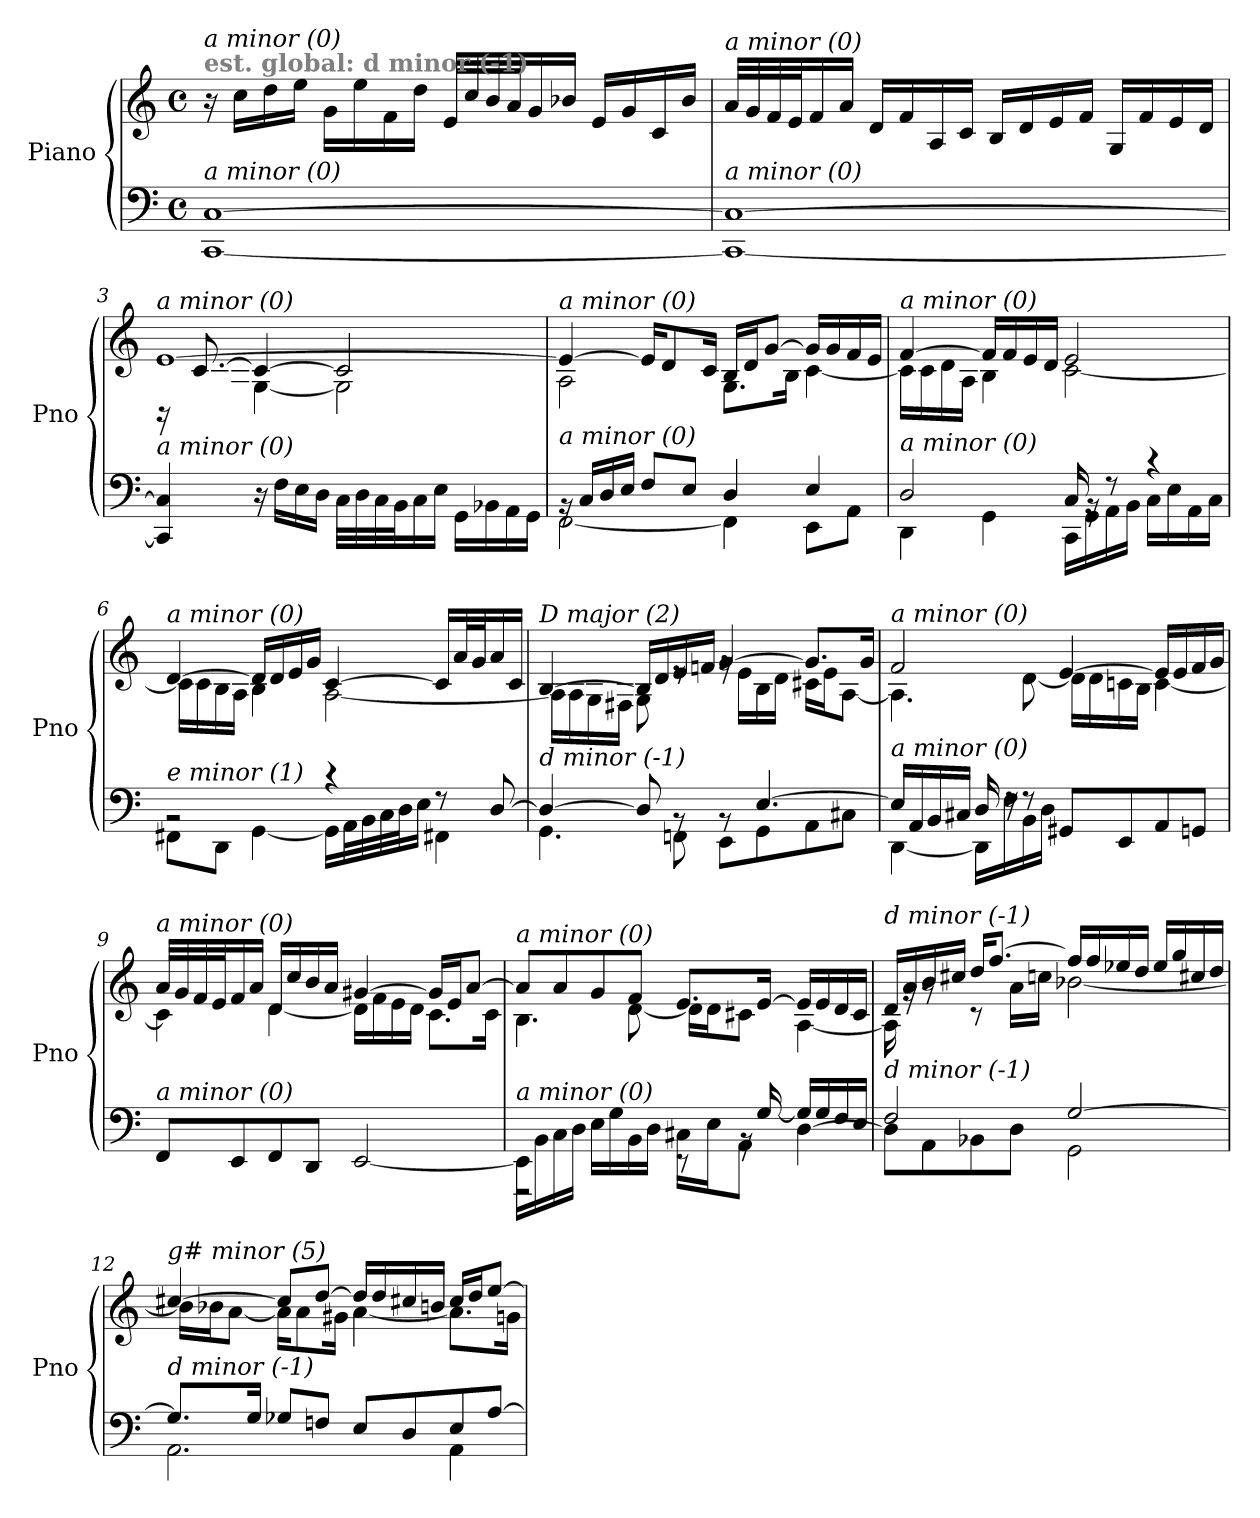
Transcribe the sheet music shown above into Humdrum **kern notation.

**kern	**kern
*part1	*part1
*staff2	*staff1
*I"Piano	*
*I'Pno	*
*clefF4	*clefG2
*k[]	*k[]
*M4/4	*M4/4
*met(c)	*met(c)
=1	=1
!	!LO:TX:a:B:color=#808080:t=est. global&colon; d minor (-1)
!	!LO:TX:i:t=a minor (0)
!LO:TX:i:t=a minor (0)	!
[1CC [1C	16r
.	16cc\LL
.	16dd\
.	16ee\JJ
.	16g\LL
.	16ee\
.	16f\
.	16dd\JJ
.	32e/LLL
.	32cc/
.	32b/
.	32a/J
.	16g/
.	16b-X/JJ
.	16e/LL
.	16g/
.	16c/
.	16b-/JJ
=2	=2
!	!LO:TX:i:t=a minor (0)
!LO:TX:i:t=a minor (0)	!
1CC_ 1C_	32a/LLL
.	32g/
.	32f/
.	32e/J
.	16f/
.	16a/JJ
.	16d/LL
.	16f/
.	16A/
.	16c/JJ
.	16B/LL
.	16d/
.	16e/
.	16f/JJ
.	16G/LL
.	16f/
.	16e/
.	16d/JJ
!!LO:LB:g=z
=3	=3
*^	*^
*	*	*	*^
!	!	!LO:TX:i:t=a minor (0)	!	!
!LO:TX:i:t=a minor (0)	!	!	!	!
16ryy	4CC/] 4C/]	[1e	16ryy	16rBB
2...ryy	.	.	16c\LLyy	[8.c/
.	.	.	16B\	.
.	.	.	16A\JJ	.
.	16r	.	[4G\	4c/_
.	16F\LL	.	.	.
.	16E\	.	.	.
.	16D\JJ	.	.	.
.	32C\LLL	.	2G\]	2c/]
.	32D\	.	.	.
.	32C\	.	.	.
.	32BB\J	.	.	.
.	16C\	.	.	.
.	16E\JJ	.	.	.
.	16GG\LL	.	.	.
.	16BB-X\	.	.	.
.	16AA\	.	.	.
.	16GG\JJ	.	.	.
*	*	*	*v	*v
=4	=4	=4	=4
!	!	!LO:TX:i:t=a minor (0)	!
!LO:TX:i:t=a minor (0)	!	!	!
16rBB	[2FF\	4e/_	2A\
16C/LL	.	.	.
16D/	.	.	.
16E/JJ	.	.	.
8F/L	.	16e/KL]	.
.	.	8d/	.
8E/J	.	.	.
.	.	16c/Jk	.
4D/	4FF\]	16B/LL	8.G\L
.	.	16d/J	.
.	.	[8g/J	.
.	.	.	16B\Jk
4E/	8EE\L	16g/LL]	[4c\
.	.	16g/	.
.	8AA\J	16f/	.
.	.	16e/JJ	.
=5	=5	=5	=5
!	!	!LO:TX:i:t=a minor (0)	!
!LO:TX:i:t=a minor (0)	!	!	!
2D/	4DD\	[4f/	16c\LL]
.	.	.	16c\
.	.	.	16d\
.	.	.	16A\JJ
.	4GG\	16f/LL]	4B\
.	.	16f/	.
.	.	16e/	.
.	.	16d/JJ	.
16C/	16CC\LL	2e/	[2c\
16rBB	16GG\	.	.
8r	16AA\	.	.
.	16BB\JJ	.	.
4r	16C\LL	.	.
.	16E\	.	.
.	16AA\	.	.
.	16C\JJ	.	.
!!LO:LB:g=z	!!
=6	=6	=6	=6
!	!	!LO:TX:i:t=a minor (0)	!
!LO:TX:i:t=e minor (1)	!	!	!
2rBB	8FF#X\L	[4d/	16c\LL]
.	.	.	16c\
.	8DD\J	.	16B\
.	.	.	16A\JJ
.	[4GG\	16d/LL]	4B\
.	.	16d/	.
.	.	16e/	.
.	.	16g/JJ	.
4r	16GG\LL]	[4c/	[2A\
.	32AA\L	.	.
.	32BB\	.	.
.	32C\	.	.
.	32D\J	.	.
.	16E\JJ	.	.
8r	4FF#X\	16c/LL]	.
.	.	32a/L	.
.	.	32g/J	.
[8D/	.	16a/	.
.	.	16c/JJ	.
=7	=7	=7	=7
!	!	!LO:TX:i:t=D major (2)	!
!LO:TX:i:t=d minor (-1)	!	!	!
4D/_	4.GG\	[4B/	16A\LL]
.	.	.	16A\
.	.	.	16G\
.	.	.	16F#X\JJ
8D/]	.	16B/LL]	8G\
.	.	16d/	.
8rBB	8FFn\	16e/	8re
.	.	16fn/JJ	.
8rBB	8EE\L	[4g/	16rg
.	.	.	16e\LL
[4.E/	8GG\	.	16B\
.	.	.	16d\JJ
.	8AA\	8.g/L]	16c#X\LL
.	.	.	16e\J
.	8C#X\J	.	[8A\J
.	.	16g/Jk	.
!!LO:LB:g=z
=8	=8	=8	=8
*	*	*	*^
!	!	!LO:TX:i:t=a minor (0)	!	!
!LO:TX:i:t=a minor (0)	!	!	!	!
16E/LL]	[4DD\	2f/	4.A\]	2ryy
16AA/	.	.	.	.
16BB/	.	.	.	.
16C#X/JJ	.	.	.	.
16D/	16DD\LL]	.	.	.
16rF	16F\	.	.	.
8rF	16BB\	.	[8d\	.
.	16D\JJ	.	.	.
8GG#X/L	2ryy	[4e/	16d\LL]	2ryy
.	.	.	16d\	.
8EE/	.	.	16cn\	.
.	.	.	16B\JJ	.
8AA/	.	16e/LL]	[4c\	.
.	.	16e/	.	.
8GGn/J	.	16f/	.	.
.	.	16g/JJ	.	.
*v	*v	*	*	*
*	*	*v	*v
=9	=9	=9
!	!LO:TX:i:t=a minor (0)	!
!LO:TX:i:t=a minor (0)	!	!
8FF/L	32a/LLL	4c\]
.	32g/	.
.	32f/	.
.	32e/J	.
8EE/	16f/	.
.	16a/JJ	.
8FF/	16d/LL	[4d\
.	16cc/	.
8DD/J	16b/	.
.	16a/JJ	.
[2EE/	[4g#X/	16d\LL]
.	.	16f\
.	.	16e\
.	.	16d\JJ
.	16g#/LL]	8.c\L
.	16e/J	.
.	[8a/J	.
.	.	16c\Jk
!!LO:LB:g=z	!!
=10	=10	=10
*^	*	*
!	!	!LO:TX:i:t=a minor (0)	!
!LO:TX:i:t=a minor (0)	!	!	!
16EE\LL]	2r	8a/L]	4.B\
16BB\	.	.	.
16C\	.	8a/	.
16D\JJ	.	.	.
16E\LL	.	8g/	.
16G\	.	.	.
16BB\	.	8f/J	[8d\
16D\JJ	.	.	.
16C#X\LL	8r	8.e/L	16d\LL]
16E\J	.	.	16d\J
8AA\J	16rBB	.	8c#X\J
.	[16G/	[16e/Jk	.
[4D\	16G/LL]	16e/LL]	[4A\
.	16G/	16e/	.
.	16F/	16d/	.
.	16E/JJ	16c#/JJ	.
=11	=11	=11	=11
!	!	!LO:TX:i:t=d minor (-1)	!
!LO:TX:i:t=d minor (-1)	!	!	!
8D\L]	2F/	16d/LL	16A\]
.	.	16a/	16rg
8AA\	.	16bi/	8rg
.	.	16cc#X/JJ	.
8BB-X\	.	16dd/KL	8r
.	.	[8.ff/J	.
8D\J	.	.	16a\LL
.	.	.	16ccn\JJ
[2G/	2GG\	16ff/LL]	[2b-X\
.	.	16ff/	.
.	.	16ee-X/	.
.	.	16dd/JJ	.
.	.	16ee-/LL	.
.	.	16gg/	.
.	.	16cc#X/	.
.	.	16dd/JJ	.
!!LO:PB:g=z	!!
=12	=12	=12	=12
!	!	!LO:TX:i:t=g# minor (5)	!
!LO:TX:i:t=d minor (-1)	!	!	!
8.G/L]	2.AA\	[4cc#X/	16b-\LL]
.	.	.	16b-X\J
.	.	.	[8a\J
16G/Jk	.	.	.
8G-Xj/L	.	8cc#/L]	16a\KL]
.	.	.	8a\
8Fn/J	.	[8dd/J	.
.	.	.	16g#X\Jk
8E/L	.	16dd/LL]	[4a\
.	.	16dd/	.
8D/	.	16cc#X/	.
.	.	16bn/JJ	.
8E/	4AA\	16cc#/LL	8.a\L]
.	.	16dd/J	.
[8A/J	.	[8ee/J	.
.	.	.	16gn\Jk
*v	*v	*	*
*	*v	*v
=	=
*-	*-
